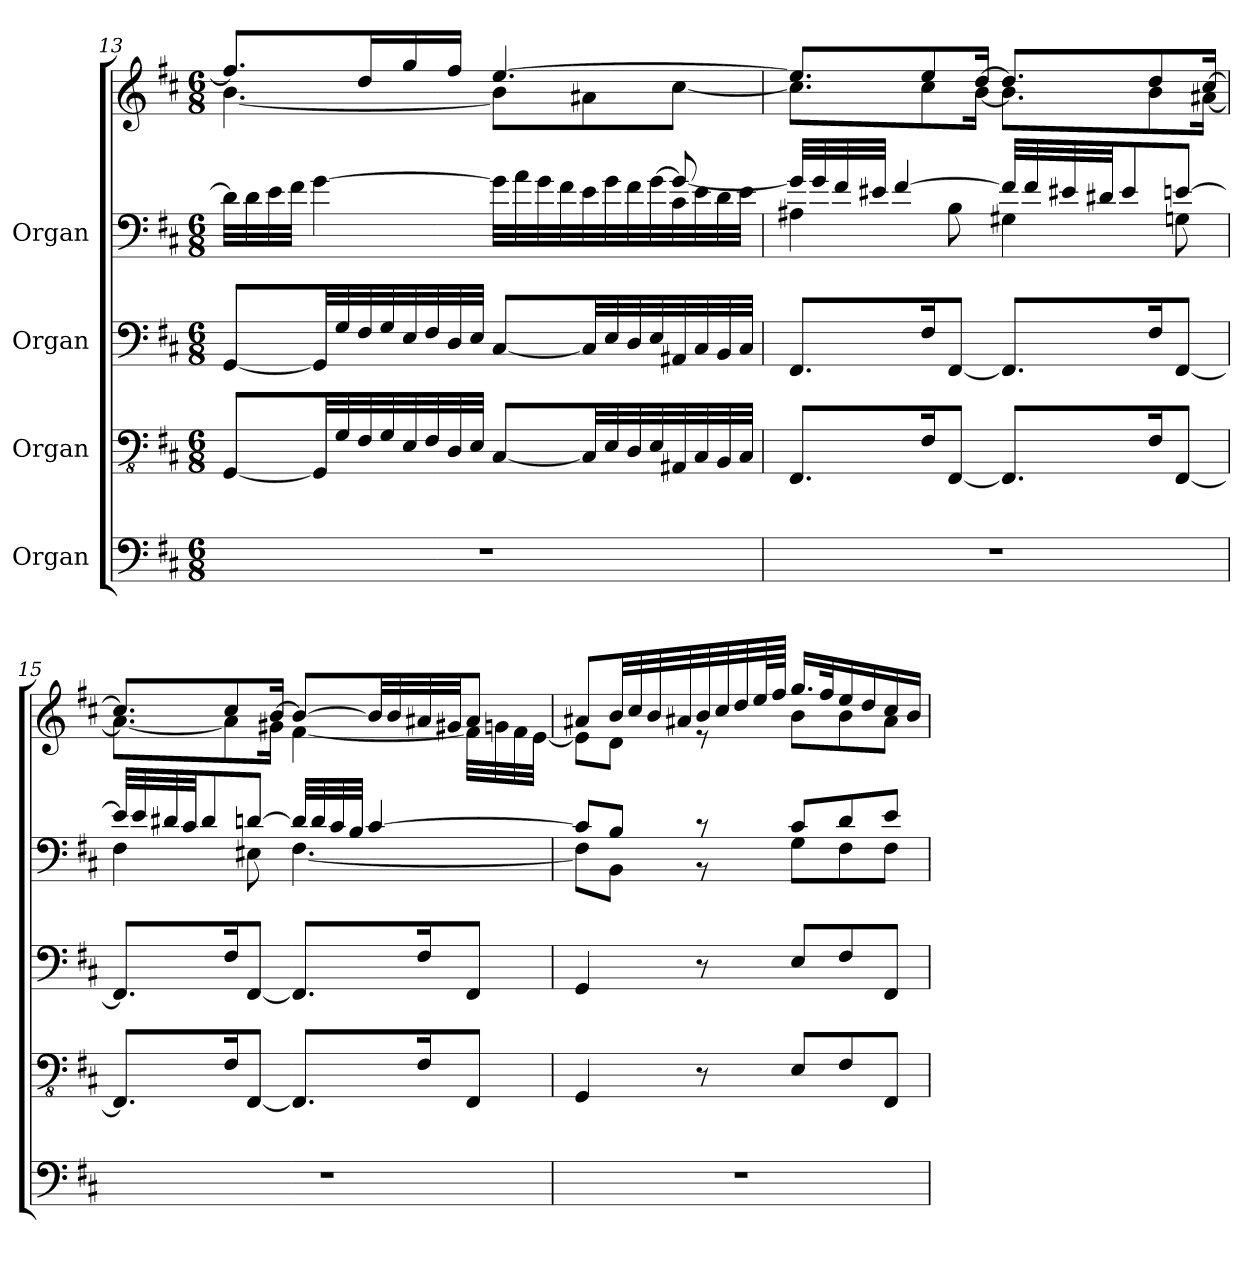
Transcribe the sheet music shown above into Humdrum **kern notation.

**kern	**kern	**kern	**kern	**kern
*part4	*part3	*part2	*part1	*part1
*staff5	*staff4	*staff3	*staff2	*staff1
*I"Organ	*I"Organ	*I"Organ	*I"Organ	*
*clefF4	*clefFv4	*clefF4	*clefF4	*clefG2
*k[f#c#]	*k[f#c#]	*k[f#c#]	*k[f#c#]	*k[f#c#]
*M6/8	*M6/8	*M6/8	*M6/8	*M6/8
=13	=13	=13	=13	=13
*	*	*	*^	*^
2.r	[8GGG/L	[8GG/L	32d\LLL]	8ryy	8.ff#/L]	[4.b\
.	.	.	32d\	.	.	.
.	.	.	32e\	.	.	.
.	.	.	32f#\JJJ	.	.	.
*	*	*	*v	*v	*	*
.	32GGG/LL]	32GG/LL]	[4g\	.	.
.	32GG/	32G/	.	.	.
.	32FF#/	32F#/	.	16dd/L	.
.	32GG/	32G/	.	.	.
.	32EE/	32E/	.	16gg/	.
.	32FF#/	32F#/	.	.	.
.	32DD/	32D/	.	16ff#/JJ	.
.	32EE/JJJ	32E/JJJ	.	.	.
.	[8CC#/L	[8C#/L	32g\LLL]	[4.ee/	8b\L]
.	.	.	32a\	.	.
.	.	.	32g\	.	.
.	.	.	32f#\	.	.
.	32CC#/LL]	32C#/LL]	32e\	.	8a#X\
.	32EE/	32E/	32g\	.	.
.	32DD/	32D/	32f#\	.	.
.	32EE/	32E/	[32g\	.	.
*	*	*	*^	*	*
.	32AAA#X/	32AA#X/	32c#\	8g/_	.	[8cc#\J
.	32CC#/	32C#/	32e\	.	.	.
.	32BBB/	32BB/	32d\	.	.	.
.	32CC#/JJJ	32C#/JJJ	32e\JJJ	.	.	.
=14	=14	=14	=14	=14	=14	=14
2.r	8.FFF#/L	8.FF#/L	32g/LLL]	4A#X\	8.ee/L]	8.cc#\L]
.	.	.	32g/	.	.	.
.	.	.	32f#/	.	.	.
.	.	.	32e#X/JJJ	.	.	.
.	.	.	[4f#/	.	.	.
.	16FF#/K	16F#/K	.	.	8ee/	8cc#\
.	[8FFF#/J	[8FF#/J	.	8B\	.	.
.	.	.	.	.	[16dd/Jk	[16b\Jk
.	8.FFF#/L]	8.FF#/L]	32f#/LLL]	4G#X\	8.dd/L]	8.b\L]
.	.	.	32f#/	.	.	.
.	.	.	32e#X/	.	.	.
.	.	.	32d#X/JJ	.	.	.
.	.	.	8e#/	.	.	.
.	16FF#/K	16F#/K	.	.	8dd/	8b\
.	[8FFF#/J	[8FF#/J	[8en/J	8Gn\	.	.
.	.	.	.	.	[16cc#/Jk	[16a#X\Jk
=15	=15	=15	=15	=15	=15	=15
2.r	8.FFF#/L]	8.FF#/L]	32e/LLL]	4F#\	8.cc#/L]	8.a#\L_
.	.	.	32e/	.	.	.
.	.	.	32d#X/	.	.	.
.	.	.	32c#/JJ	.	.	.
.	.	.	8d#/	.	.	.
.	16FF#/K	16F#/K	.	.	8cc#/	8a#\]
.	[8FFF#/J	[8FF#/J	[8dn/J	8E#X\	.	.
.	.	.	.	.	[16b/Jk	16g#X\Jk
.	8.FFF#/L]	8.FF#/L]	32d/LLL]	[4.F#\	8b/L_	[4f#\
.	.	.	32d/	.	.	.
.	.	.	32c#/	.	.	.
.	.	.	32B/JJJ	.	.	.
.	.	.	[4c#/	.	32b/LL]	.
.	.	.	.	.	32b/	.
.	16FF#/K	16F#/K	.	.	32a#X/	.
.	.	.	.	.	32g#X/JJ	.
.	8FFF#/J	8FF#/J	.	.	8a#/J	32f#\LLL]
.	.	.	.	.	.	32gn\
.	.	.	.	.	.	32f#\
.	.	.	.	.	.	[32e\JJJ
!!LO:PB:g=z	!!
=16	=16	=16	=16	=16	=16	=16
2.r	4GGG/	4GG/	8c#/L]	8F#\L]	8a#X/L	8e\L]
.	.	.	8B/J	8BB\J	32b/LL	8d\J
.	.	.	.	.	32cc#/	.
.	.	.	.	.	32b/	.
.	.	.	.	.	32a#X/	.
.	8r	8r	8r	8r	32b/	8r
.	.	.	.	.	32cc#/	.
.	.	.	.	.	32dd/	.
.	.	.	.	.	64ee/L	.
.	.	.	.	.	64ff#/JJJJ	.
.	8EE/L	8E/L	8c#/L	8G\L	16.gg/LL	8b\L
.	.	.	.	.	32ff#/K	.
.	8FF#/	8F#/	8d/	8F#\	16ee/	8b\
.	.	.	.	.	16dd/	.
.	8FFF#/J	8FF#/J	8e/J	8F#\J	16cc#/	8a#\J
.	.	.	.	.	16b/JJ	.
*	*	*	*v	*v	*	*
*	*	*	*	*v	*v
=	=	=	=	=
*-	*-	*-	*-	*-
